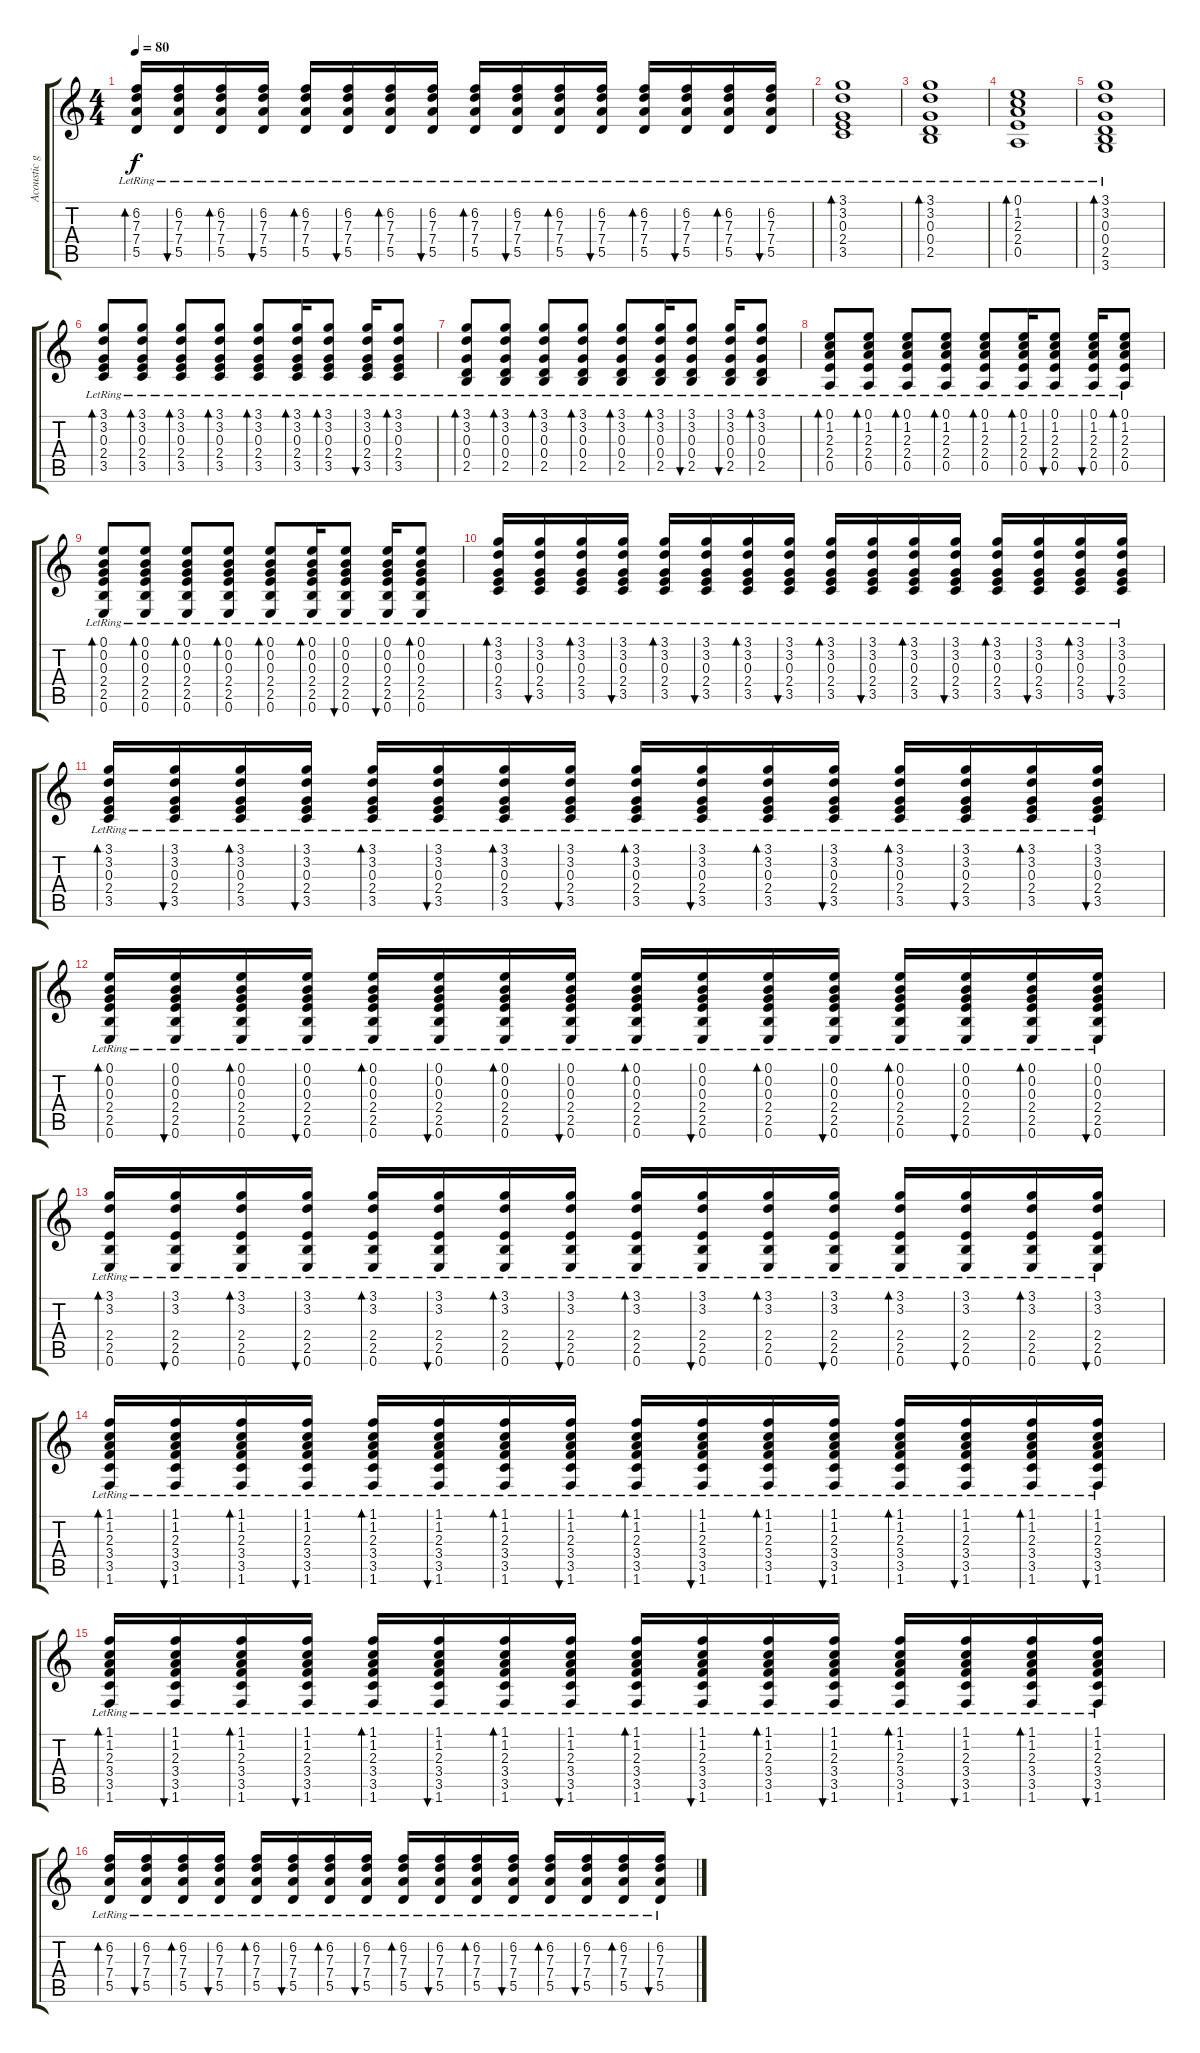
\track ("Acoustic guitar 2" "Acoustic g") {instrument acousticguitarsteel}
\staff {score tabs}
\tuning (E4 B3 G3 D3 A2 E2) {hide}
\ts (4 4)
\tempo 80
\clef g2
\ks c
(6.2{lr} 7.3{lr} 7.4{lr} 5.5{lr}).16{bd 60 dy f} (6.2{lr} 7.3{lr} 7.4{lr} 5.5{lr}).16{bu 60} (6.2{lr} 7.3{lr} 7.4{lr} 5.5{lr}).16{bd 60} (6.2{lr} 7.3{lr} 7.4{lr} 5.5{lr}).16{bu 60} (6.2{lr} 7.3{lr} 7.4{lr} 5.5{lr}).16{bd 60} (6.2{lr} 7.3{lr} 7.4{lr} 5.5{lr}).16{bu 60} (6.2{lr} 7.3{lr} 7.4{lr} 5.5{lr}).16{bd 60} (6.2{lr} 7.3{lr} 7.4{lr} 5.5{lr}).16{bu 60} (6.2{lr} 7.3{lr} 7.4{lr} 5.5{lr}).16{bd 60} (6.2{lr} 7.3{lr} 7.4{lr} 5.5{lr}).16{bu 60} (6.2{lr} 7.3{lr} 7.4{lr} 5.5{lr}).16{bd 60} (6.2{lr} 7.3{lr} 7.4{lr} 5.5{lr}).16{bu 60} (6.2{lr} 7.3{lr} 7.4{lr} 5.5{lr}).16{bd 60} (6.2{lr} 7.3{lr} 7.4{lr} 5.5{lr}).16{bu 60} (6.2{lr} 7.3{lr} 7.4{lr} 5.5{lr}).16{bd 60} (6.2{lr} 7.3{lr} 7.4{lr} 5.5{lr}).16{bu 60} |
(3.1{lr} 3.2{lr} 0.3{lr} 2.4{lr} 3.5{lr}).1{bd 120} |
(3.1{lr} 3.2{lr} 0.3{lr} 0.4{lr} 2.5{lr}).1{bd 120} |
(0.1{lr} 1.2{lr} 2.3{lr} 2.4{lr} 0.5{lr}).1{bd 120} |
(3.1{lr} 3.2{lr} 0.3{lr} 0.4{lr} 2.5{lr} 3.6{lr}).1{bd 120} |
(3.1{lr} 3.2{lr} 0.3{lr} 2.4{lr} 3.5{lr}).8{bd 60} (3.1{lr} 3.2{lr} 0.3{lr} 2.4{lr} 3.5{lr}).8{bd 60} (3.1{lr} 3.2{lr} 0.3{lr} 2.4{lr} 3.5{lr}).8{bd 60} (3.1{lr} 3.2{lr} 0.3{lr} 2.4{lr} 3.5{lr}).8{bd 60} (3.1{lr} 3.2{lr} 0.3{lr} 2.4{lr} 3.5{lr}).8{bd 60} (3.1{lr} 3.2{lr} 0.3{lr} 2.4{lr} 3.5{lr}).16{bd 60} (3.1{lr} 3.2{lr} 0.3{lr} 2.4{lr} 3.5{lr}).8{bd 60} (3.1{lr} 3.2{lr} 0.3{lr} 2.4{lr} 3.5{lr}).16{bu 60} (3.1{lr} 3.2{lr} 0.3{lr} 2.4{lr} 3.5{lr}).8{bd 60} |
(3.1{lr} 3.2{lr} 0.3{lr} 0.4{lr} 2.5{lr}).8{bd 60} (3.1{lr} 3.2{lr} 0.3{lr} 0.4{lr} 2.5{lr}).8{bd 60} (3.1{lr} 3.2{lr} 0.3{lr} 0.4{lr} 2.5{lr}).8{bd 60} (3.1{lr} 3.2{lr} 0.3{lr} 0.4{lr} 2.5{lr}).8{bd 60} (3.1{lr} 3.2{lr} 0.3{lr} 0.4{lr} 2.5{lr}).8{bd 60} (3.1{lr} 3.2{lr} 0.3{lr} 0.4{lr} 2.5{lr}).16{bd 60} (3.1{lr} 3.2{lr} 0.3{lr} 0.4{lr} 2.5{lr}).8{bu 60} (3.1{lr} 3.2{lr} 0.3{lr} 0.4{lr} 2.5{lr}).16{bu 60} (3.1{lr} 3.2{lr} 0.3{lr} 0.4{lr} 2.5{lr}).8{bd 60} |
(0.1{lr} 1.2{lr} 2.3{lr} 2.4{lr} 0.5{lr}).8{bd 60} (0.1{lr} 1.2{lr} 2.3{lr} 2.4{lr} 0.5{lr}).8{bd 60} (0.1{lr} 1.2{lr} 2.3{lr} 2.4{lr} 0.5{lr}).8{bd 60} (0.1{lr} 1.2{lr} 2.3{lr} 2.4{lr} 0.5{lr}).8{bd 60} (0.1{lr} 1.2{lr} 2.3{lr} 2.4{lr} 0.5{lr}).8{bd 60} (0.1{lr} 1.2{lr} 2.3{lr} 2.4{lr} 0.5{lr}).16{bd 60} (0.1{lr} 1.2{lr} 2.3{lr} 2.4{lr} 0.5{lr}).8{bu 60} (0.1{lr} 1.2{lr} 2.3{lr} 2.4{lr} 0.5{lr}).16{bu 60} (0.1{lr} 1.2{lr} 2.3{lr} 2.4{lr} 0.5{lr}).8{bd 60} |
(0.1{lr} 0.2{lr} 0.3{lr} 2.4{lr} 2.5{lr} 0.6{lr}).8{bd 60} (0.1{lr} 0.2{lr} 0.3{lr} 2.4{lr} 2.5{lr} 0.6{lr}).8{bd 60} (0.1{lr} 0.2{lr} 0.3{lr} 2.4{lr} 2.5{lr} 0.6{lr}).8{bd 60} (0.1{lr} 0.2{lr} 0.3{lr} 2.4{lr} 2.5{lr} 0.6{lr}).8{bd 60} (0.1{lr} 0.2{lr} 0.3{lr} 2.4{lr} 2.5{lr} 0.6{lr}).8{bd 60} (0.1{lr} 0.2{lr} 0.3{lr} 2.4{lr} 2.5{lr} 0.6{lr}).16{bd 60} (0.1{lr} 0.2{lr} 0.3{lr} 2.4{lr} 2.5{lr} 0.6{lr}).8{bu 60} (0.1{lr} 0.2{lr} 0.3{lr} 2.4{lr} 2.5{lr} 0.6{lr}).16{bu 60} (0.1{lr} 0.2{lr} 0.3{lr} 2.4{lr} 2.5{lr} 0.6{lr}).8{bd 60} |
(3.1{lr} 3.2{lr} 0.3{lr} 2.4{lr} 3.5{lr}).16{bd 60 volume 11 balance 5} (3.1{lr} 3.2{lr} 0.3{lr} 2.4{lr} 3.5{lr}).16{bu 60} (3.1{lr} 3.2{lr} 0.3{lr} 2.4{lr} 3.5{lr}).16{bd 60} (3.1{lr} 3.2{lr} 0.3{lr} 2.4{lr} 3.5{lr}).16{bu 60} (3.1{lr} 3.2{lr} 0.3{lr} 2.4{lr} 3.5{lr}).16{bd 60} (3.1{lr} 3.2{lr} 0.3{lr} 2.4{lr} 3.5{lr}).16{bu 60} (3.1{lr} 3.2{lr} 0.3{lr} 2.4{lr} 3.5{lr}).16{bd 60} (3.1{lr} 3.2{lr} 0.3{lr} 2.4{lr} 3.5{lr}).16{bu 60} (3.1{lr} 3.2{lr} 0.3{lr} 2.4{lr} 3.5{lr}).16{bd 60} (3.1{lr} 3.2{lr} 0.3{lr} 2.4{lr} 3.5{lr}).16{bu 60} (3.1{lr} 3.2{lr} 0.3{lr} 2.4{lr} 3.5{lr}).16{bd 60} (3.1{lr} 3.2{lr} 0.3{lr} 2.4{lr} 3.5{lr}).16{bu 60} (3.1{lr} 3.2{lr} 0.3{lr} 2.4{lr} 3.5{lr}).16{bd 60} (3.1{lr} 3.2{lr} 0.3{lr} 2.4{lr} 3.5{lr}).16{bu 60} (3.1{lr} 3.2{lr} 0.3{lr} 2.4{lr} 3.5{lr}).16{bd 60} (3.1{lr} 3.2{lr} 0.3{lr} 2.4{lr} 3.5{lr}).16{bu 60} |
(3.1{lr} 3.2{lr} 0.3{lr} 2.4{lr} 3.5{lr}).16{bd 60} (3.1{lr} 3.2{lr} 0.3{lr} 2.4{lr} 3.5{lr}).16{bu 60} (3.1{lr} 3.2{lr} 0.3{lr} 2.4{lr} 3.5{lr}).16{bd 60} (3.1{lr} 3.2{lr} 0.3{lr} 2.4{lr} 3.5{lr}).16{bu 60} (3.1{lr} 3.2{lr} 0.3{lr} 2.4{lr} 3.5{lr}).16{bd 60} (3.1{lr} 3.2{lr} 0.3{lr} 2.4{lr} 3.5{lr}).16{bu 60} (3.1{lr} 3.2{lr} 0.3{lr} 2.4{lr} 3.5{lr}).16{bd 60} (3.1{lr} 3.2{lr} 0.3{lr} 2.4{lr} 3.5{lr}).16{bu 60} (3.1{lr} 3.2{lr} 0.3{lr} 2.4{lr} 3.5{lr}).16{bd 60} (3.1{lr} 3.2{lr} 0.3{lr} 2.4{lr} 3.5{lr}).16{bu 60} (3.1{lr} 3.2{lr} 0.3{lr} 2.4{lr} 3.5{lr}).16{bd 60} (3.1{lr} 3.2{lr} 0.3{lr} 2.4{lr} 3.5{lr}).16{bu 60} (3.1{lr} 3.2{lr} 0.3{lr} 2.4{lr} 3.5{lr}).16{bd 60} (3.1{lr} 3.2{lr} 0.3{lr} 2.4{lr} 3.5{lr}).16{bu 60} (3.1{lr} 3.2{lr} 0.3{lr} 2.4{lr} 3.5{lr}).16{bd 60} (3.1{lr} 3.2{lr} 0.3{lr} 2.4{lr} 3.5{lr}).16{bu 60} |
(0.1{lr} 0.2{lr} 0.3{lr} 2.4{lr} 2.5{lr} 0.6{lr}).16{bd 60} (0.1{lr} 0.2{lr} 0.3{lr} 2.4{lr} 2.5{lr} 0.6{lr}).16{bu 60} (0.1{lr} 0.2{lr} 0.3{lr} 2.4{lr} 2.5{lr} 0.6{lr}).16{bd 60} (0.1{lr} 0.2{lr} 0.3{lr} 2.4{lr} 2.5{lr} 0.6{lr}).16{bu 60} (0.1{lr} 0.2{lr} 0.3{lr} 2.4{lr} 2.5{lr} 0.6{lr}).16{bd 60} (0.1{lr} 0.2{lr} 0.3{lr} 2.4{lr} 2.5{lr} 0.6{lr}).16{bu 60} (0.1{lr} 0.2{lr} 0.3{lr} 2.4{lr} 2.5{lr} 0.6{lr}).16{bd 60} (0.1{lr} 0.2{lr} 0.3{lr} 2.4{lr} 2.5{lr} 0.6{lr}).16{bu 60} (0.1{lr} 0.2{lr} 0.3{lr} 2.4{lr} 2.5{lr} 0.6{lr}).16{bd 60} (0.1{lr} 0.2{lr} 0.3{lr} 2.4{lr} 2.5{lr} 0.6{lr}).16{bu 60} (0.1{lr} 0.2{lr} 0.3{lr} 2.4{lr} 2.5{lr} 0.6{lr}).16{bd 60} (0.1{lr} 0.2{lr} 0.3{lr} 2.4{lr} 2.5{lr} 0.6{lr}).16{bu 60} (0.1{lr} 0.2{lr} 0.3{lr} 2.4{lr} 2.5{lr} 0.6{lr}).16{bd 60} (0.1{lr} 0.2{lr} 0.3{lr} 2.4{lr} 2.5{lr} 0.6{lr}).16{bu 60} (0.1{lr} 0.2{lr} 0.3{lr} 2.4{lr} 2.5{lr} 0.6{lr}).16{bd 60} (0.1{lr} 0.2{lr} 0.3{lr} 2.4{lr} 2.5{lr} 0.6{lr}).16{bu 60} |
(3.1{lr} 3.2{lr} 2.4{lr} 2.5{lr} 0.6{lr}).16{bd 60} (3.1{lr} 3.2{lr} 2.4{lr} 2.5{lr} 0.6{lr}).16{bu 60} (3.1{lr} 3.2{lr} 2.4{lr} 2.5{lr} 0.6{lr}).16{bd 60} (3.1{lr} 3.2{lr} 2.4{lr} 2.5{lr} 0.6{lr}).16{bu 60} (3.1{lr} 3.2{lr} 2.4{lr} 2.5{lr} 0.6{lr}).16{bd 60} (3.1{lr} 3.2{lr} 2.4{lr} 2.5{lr} 0.6{lr}).16{bu 60} (3.1{lr} 3.2{lr} 2.4{lr} 2.5{lr} 0.6{lr}).16{bd 60} (3.1{lr} 3.2{lr} 2.4{lr} 2.5{lr} 0.6{lr}).16{bu 60} (3.1{lr} 3.2{lr} 2.4{lr} 2.5{lr} 0.6{lr}).16{bd 60} (3.1{lr} 3.2{lr} 2.4{lr} 2.5{lr} 0.6{lr}).16{bu 60} (3.1{lr} 3.2{lr} 2.4{lr} 2.5{lr} 0.6{lr}).16{bd 60} (3.1{lr} 3.2{lr} 2.4{lr} 2.5{lr} 0.6{lr}).16{bu 60} (3.1{lr} 3.2{lr} 2.4{lr} 2.5{lr} 0.6{lr}).16{bd 60} (3.1{lr} 3.2{lr} 2.4{lr} 2.5{lr} 0.6{lr}).16{bu 60} (3.1{lr} 3.2{lr} 2.4{lr} 2.5{lr} 0.6{lr}).16{bd 60} (3.1{lr} 3.2{lr} 2.4{lr} 2.5{lr} 0.6{lr}).16{bu 60} |
(1.1{lr} 1.2{lr} 2.3{lr} 3.4{lr} 3.5{lr} 1.6{lr}).16{bd 60} (1.1{lr} 1.2{lr} 2.3{lr} 3.4{lr} 3.5{lr} 1.6{lr}).16{bu 60} (1.1{lr} 1.2{lr} 2.3{lr} 3.4{lr} 3.5{lr} 1.6{lr}).16{bd 60} (1.1{lr} 1.2{lr} 2.3{lr} 3.4{lr} 3.5{lr} 1.6{lr}).16{bu 60} (1.1{lr} 1.2{lr} 2.3{lr} 3.4{lr} 3.5{lr} 1.6{lr}).16{bd 60} (1.1{lr} 1.2{lr} 2.3{lr} 3.4{lr} 3.5{lr} 1.6{lr}).16{bu 60} (1.1{lr} 1.2{lr} 2.3{lr} 3.4{lr} 3.5{lr} 1.6{lr}).16{bd 60} (1.1{lr} 1.2{lr} 2.3{lr} 3.4{lr} 3.5{lr} 1.6{lr}).16{bu 60} (1.1{lr} 1.2{lr} 2.3{lr} 3.4{lr} 3.5{lr} 1.6{lr}).16{bd 60} (1.1{lr} 1.2{lr} 2.3{lr} 3.4{lr} 3.5{lr} 1.6{lr}).16{bu 60} (1.1{lr} 1.2{lr} 2.3{lr} 3.4{lr} 3.5{lr} 1.6{lr}).16{bd 60} (1.1{lr} 1.2{lr} 2.3{lr} 3.4{lr} 3.5{lr} 1.6{lr}).16{bu 60} (1.1{lr} 1.2{lr} 2.3{lr} 3.4{lr} 3.5{lr} 1.6{lr}).16{bd 60} (1.1{lr} 1.2{lr} 2.3{lr} 3.4{lr} 3.5{lr} 1.6{lr}).16{bu 60} (1.1{lr} 1.2{lr} 2.3{lr} 3.4{lr} 3.5{lr} 1.6{lr}).16{bd 60} (1.1{lr} 1.2{lr} 2.3{lr} 3.4{lr} 3.5{lr} 1.6{lr}).16{bu 60} |
(1.1{lr} 1.2{lr} 2.3{lr} 3.4{lr} 3.5{lr} 1.6{lr}).16{bd 60} (1.1{lr} 1.2{lr} 2.3{lr} 3.4{lr} 3.5{lr} 1.6{lr}).16{bu 60} (1.1{lr} 1.2{lr} 2.3{lr} 3.4{lr} 3.5{lr} 1.6{lr}).16{bd 60} (1.1{lr} 1.2{lr} 2.3{lr} 3.4{lr} 3.5{lr} 1.6{lr}).16{bu 60} (1.1{lr} 1.2{lr} 2.3{lr} 3.4{lr} 3.5{lr} 1.6{lr}).16{bd 60} (1.1{lr} 1.2{lr} 2.3{lr} 3.4{lr} 3.5{lr} 1.6{lr}).16{bu 60} (1.1{lr} 1.2{lr} 2.3{lr} 3.4{lr} 3.5{lr} 1.6{lr}).16{bd 60} (1.1{lr} 1.2{lr} 2.3{lr} 3.4{lr} 3.5{lr} 1.6{lr}).16{bu 60} (1.1{lr} 1.2{lr} 2.3{lr} 3.4{lr} 3.5{lr} 1.6{lr}).16{bd 60} (1.1{lr} 1.2{lr} 2.3{lr} 3.4{lr} 3.5{lr} 1.6{lr}).16{bu 60} (1.1{lr} 1.2{lr} 2.3{lr} 3.4{lr} 3.5{lr} 1.6{lr}).16{bd 60} (1.1{lr} 1.2{lr} 2.3{lr} 3.4{lr} 3.5{lr} 1.6{lr}).16{bu 60} (1.1{lr} 1.2{lr} 2.3{lr} 3.4{lr} 3.5{lr} 1.6{lr}).16{bd 60} (1.1{lr} 1.2{lr} 2.3{lr} 3.4{lr} 3.5{lr} 1.6{lr}).16{bu 60} (1.1{lr} 1.2{lr} 2.3{lr} 3.4{lr} 3.5{lr} 1.6{lr}).16{bd 60} (1.1{lr} 1.2{lr} 2.3{lr} 3.4{lr} 3.5{lr} 1.6{lr}).16{bu 60} |
(6.2{lr} 7.3{lr} 7.4{lr} 5.5{lr}).16{bd 60} (6.2{lr} 7.3{lr} 7.4{lr} 5.5{lr}).16{bu 60} (6.2{lr} 7.3{lr} 7.4{lr} 5.5{lr}).16{bd 60} (6.2{lr} 7.3{lr} 7.4{lr} 5.5{lr}).16{bu 60} (6.2{lr} 7.3{lr} 7.4{lr} 5.5{lr}).16{bd 60} (6.2{lr} 7.3{lr} 7.4{lr} 5.5{lr}).16{bu 60} (6.2{lr} 7.3{lr} 7.4{lr} 5.5{lr}).16{bd 60} (6.2{lr} 7.3{lr} 7.4{lr} 5.5{lr}).16{bu 60} (6.2{lr} 7.3{lr} 7.4{lr} 5.5{lr}).16{bd 60} (6.2{lr} 7.3{lr} 7.4{lr} 5.5{lr}).16{bu 60} (6.2{lr} 7.3{lr} 7.4{lr} 5.5{lr}).16{bd 60} (6.2{lr} 7.3{lr} 7.4{lr} 5.5{lr}).16{bu 60} (6.2{lr} 7.3{lr} 7.4{lr} 5.5{lr}).16{bd 60} (6.2{lr} 7.3{lr} 7.4{lr} 5.5{lr}).16{bu 60} (6.2{lr} 7.3{lr} 7.4{lr} 5.5{lr}).16{bd 60} (6.2{lr} 7.3{lr} 7.4{lr} 5.5{lr}).16{bu 60}
